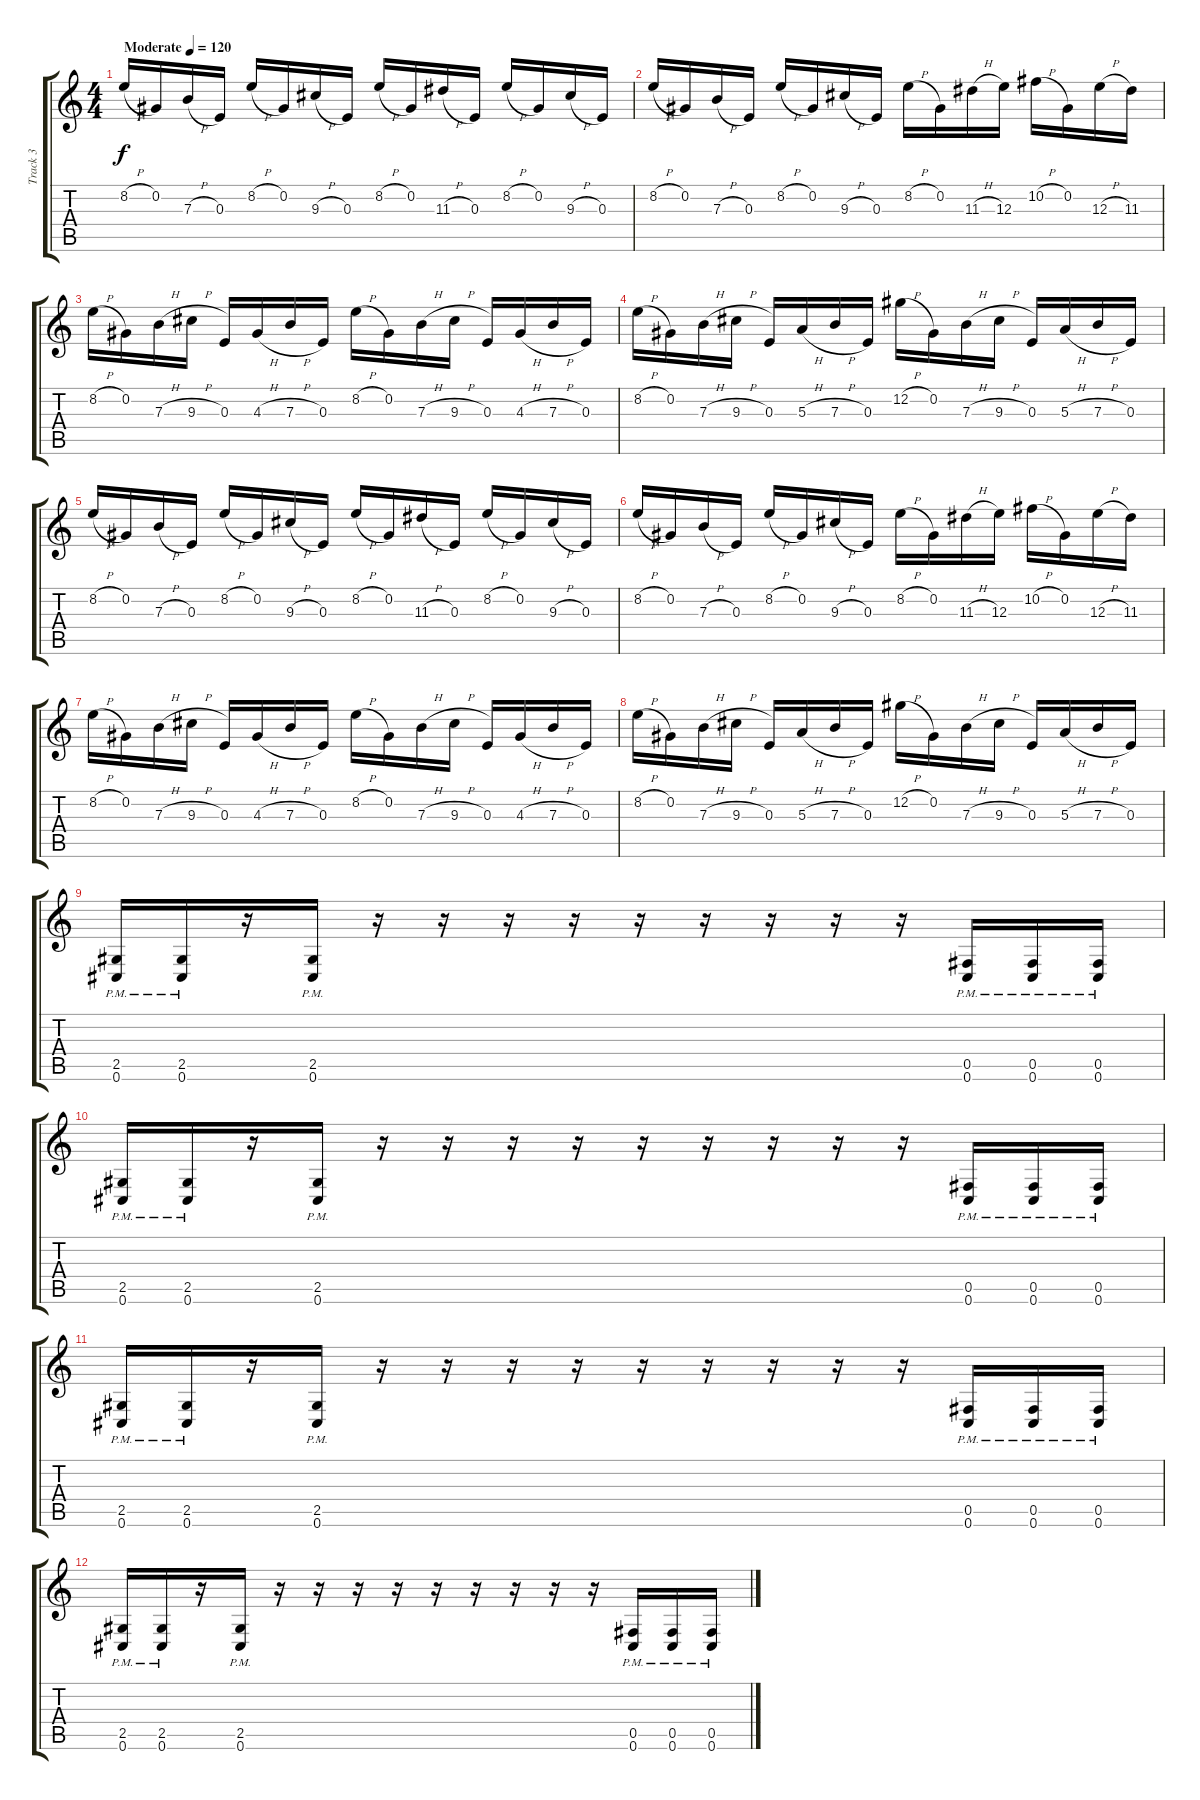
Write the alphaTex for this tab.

\track ("Track 3" "Track 3") {instrument distortionguitar}
\staff {score tabs}
\tuning (Db4 Ab3 E3 B2 Gb2 Db2) {hide}
\ts (4 4)
\tempo (120 "Moderate")
\clef g2
\ks c
8.2{h}.16{dy f instrument distortionguitar} 0.2.16 7.3{h}.16 0.3.16 8.2{h}.16 0.2.16 9.3{h}.16 0.3.16 8.2{h}.16 0.2.16 11.3{h}.16 0.3.16 8.2{h}.16 0.2.16 9.3{h}.16 0.3.16 |
8.2{h}.16 0.2.16 7.3{h}.16 0.3.16 8.2{h}.16 0.2.16 9.3{h}.16 0.3.16 8.2{h}.16 0.2.16 11.3{h}.16 12.3.16 10.2{h}.16 0.2.16 12.3{h}.16 11.3.16 |
8.2{h}.16 0.2.16 7.3{h}.16 9.3{h}.16 0.3.16 4.3{h}.16 7.3{h}.16 0.3.16 8.2{h}.16 0.2.16 7.3{h}.16 9.3{h}.16 0.3.16 4.3{h}.16 7.3{h}.16 0.3.16 |
8.2{h}.16 0.2.16 7.3{h}.16 9.3{h}.16 0.3.16 5.3{h}.16 7.3{h}.16 0.3.16 12.2{h}.16 0.2.16 7.3{h}.16 9.3{h}.16 0.3.16 5.3{h}.16 7.3{h}.16 0.3.16 |
8.2{h}.16 0.2.16 7.3{h}.16 0.3.16 8.2{h}.16 0.2.16 9.3{h}.16 0.3.16 8.2{h}.16 0.2.16 11.3{h}.16 0.3.16 8.2{h}.16 0.2.16 9.3{h}.16 0.3.16 |
8.2{h}.16 0.2.16 7.3{h}.16 0.3.16 8.2{h}.16 0.2.16 9.3{h}.16 0.3.16 8.2{h}.16 0.2.16 11.3{h}.16 12.3.16 10.2{h}.16 0.2.16 12.3{h}.16 11.3.16 |
8.2{h}.16 0.2.16 7.3{h}.16 9.3{h}.16 0.3.16 4.3{h}.16 7.3{h}.16 0.3.16 8.2{h}.16 0.2.16 7.3{h}.16 9.3{h}.16 0.3.16 4.3{h}.16 7.3{h}.16 0.3.16 |
8.2{h}.16 0.2.16 7.3{h}.16 9.3{h}.16 0.3.16 5.3{h}.16 7.3{h}.16 0.3.16 12.2{h}.16 0.2.16 7.3{h}.16 9.3{h}.16 0.3.16 5.3{h}.16 7.3{h}.16 0.3.16 |
(2.5{pm} 0.6{pm}).16 (2.5{pm} 0.6{pm}).16 r.16 (2.5{pm} 0.6{pm}).16 r.16 r.16 r.16 r.16 r.16 r.16 r.16 r.16 r.16 (0.5{pm} 0.6{pm}).16 (0.5{pm} 0.6{pm}).16 (0.5{pm} 0.6{pm}).16 |
(2.5{pm} 0.6{pm}).16 (2.5{pm} 0.6{pm}).16 r.16 (2.5{pm} 0.6{pm}).16 r.16 r.16 r.16 r.16 r.16 r.16 r.16 r.16 r.16 (0.5{pm} 0.6{pm}).16 (0.5{pm} 0.6{pm}).16 (0.5{pm} 0.6{pm}).16 |
(2.5{pm} 0.6{pm}).16 (2.5{pm} 0.6{pm}).16 r.16 (2.5{pm} 0.6{pm}).16 r.16 r.16 r.16 r.16 r.16 r.16 r.16 r.16 r.16 (0.5{pm} 0.6{pm}).16 (0.5{pm} 0.6{pm}).16 (0.5{pm} 0.6{pm}).16 |
(2.5{pm} 0.6{pm}).16 (2.5{pm} 0.6{pm}).16 r.16 (2.5{pm} 0.6{pm}).16 r.16 r.16 r.16 r.16 r.16 r.16 r.16 r.16 r.16 (0.5{pm} 0.6{pm}).16 (0.5{pm} 0.6{pm}).16 (0.5{pm} 0.6{pm}).16
